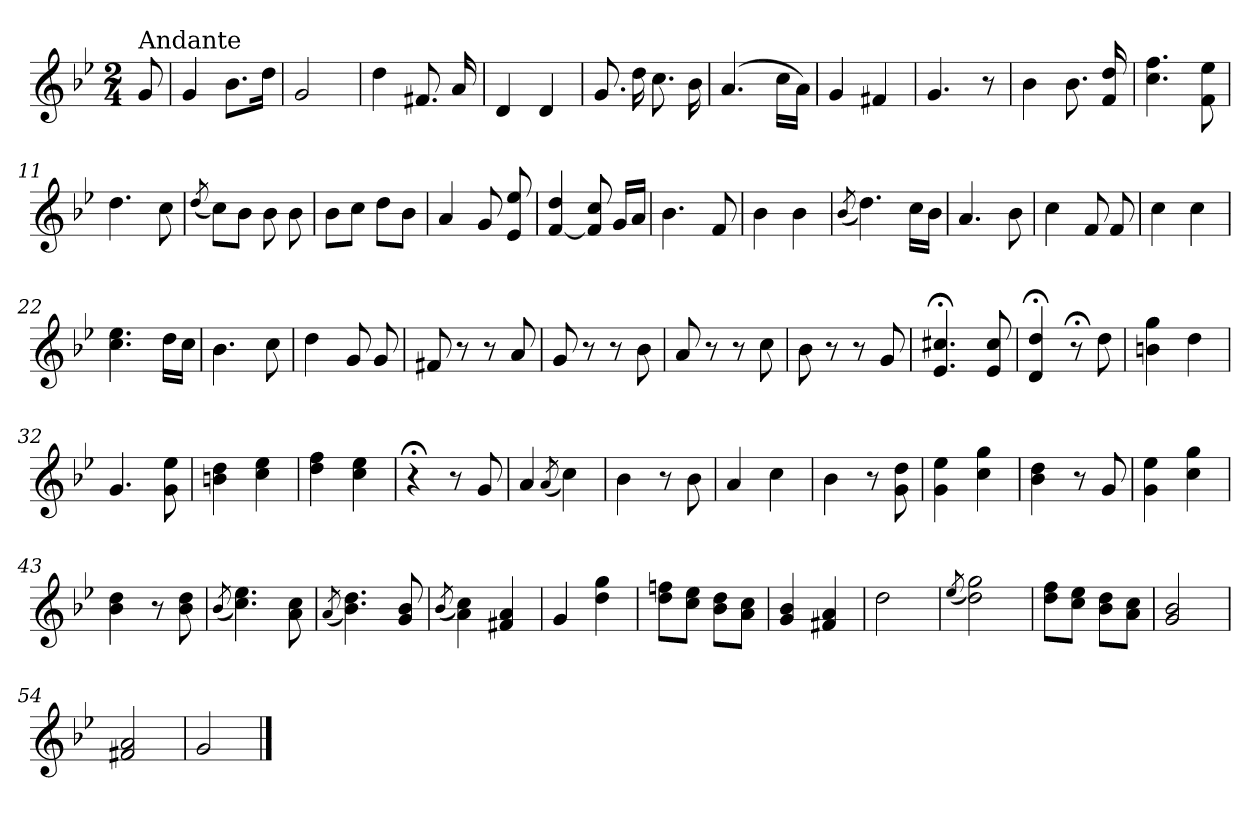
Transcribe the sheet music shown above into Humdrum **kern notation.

**kern
*part1
*staff1
*clefG2
*k[b-e-]
*g:
*M2/4
=
!LO:TX:a:t=Andante
8g/
=1
4g/
8.b-\L
16dd\Jk
=2
2g/
=3
4dd\
8.f#X/
16a/
=4
4d/
4d/
=5
8.g/
16dd\
8.cc\
16b-\
=6
(>4.a/
16cc\LL
16a\JJ)
=7
4g/
4f#X/
=8
4.g/
8r
!!LO:LB:g=z
=9
4b-\
8.b-\
16f/ 16dd/
=10
4.cc\ 4.ff\
8f\ 8ee-\
=11
4.dd\
8cc\
=12
(<8qdd/
8cc\L)
8b-\J
8b-\
8b-\
=13
8b-\L
8cc\J
8dd\L
8b-\J
=14
4a/
8g/
8e-/ 8ee-/
=15
[4f/ 4dd/
8f]/ 8cc/
16g/LL
16a/JJ
=16
4.b-\
8f/
=17
4b-\
4b-\
!!LO:LB:g=z
=18
(<8qb-/
4.dd\)
16cc\LL
16b-\JJ
=19
4.a/
8b-\
=20
4cc\
8f/
8f/
=21
4cc\
4cc\
=22
4.cc\ 4.ee-\
16dd\LL
16cc\JJ
=23
4.b-\
8cc\
=24
4dd\
8g/
8g/
=25
8f#X/
8r
8r
8a/
=26
8g/
8r
8r
8b-\
!!LO:LB:g=z
=27
8a/
8r
8r
8cc\
=28
8b-\
8r
8r
8g/
=29
4.e-;</ 4.cc#X;</
8e-/ 8cc#/
=30
4d;</ 4dd;</
8r;<
8dd\
=31
4bn\ 4gg\
4dd\
=32
4.g/
8g\ 8ee-\
=33
4bn\ 4dd\
4cc\ 4ee-\
=34
4dd\ 4ff\
4cc\ 4ee-\
=35
4r;<
8r
8g/
=36
4a/
(<8qa/
4cc\)
!!LO:LB:g=z
=37
4b-\
8r
8b-\
=38
4a/
4cc\
=39
4b-\
8r
8g\ 8dd\
=40
4g\ 4ee-\
4cc\ 4gg\
=41
4b-\ 4dd\
8r
8g/
=42
4g\ 4ee-\
4cc\ 4gg\
=43
4b-\ 4dd\
8r
8b-\ 8dd\
=44
(<8qb-/
4.cc\ 4.ee-\)
8a\ 8cc\
=45
(<8qa/
4.b-\ 4.dd\)
8g/ 8b-/
=46
(<8qb-/
4a\ 4cc\)
4f#X/ 4a/
!!LO:LB:g=z
=47
4g/
4dd\ 4gg\
=48
8dd\ 8ffn\L
8cc\ 8ee-\J
8b-\ 8dd\L
8a\ 8cc\J
=49
4g/ 4b-/
4f#X/ 4a/
=50
2dd\
=51
(<8qee-/
2dd\ 2gg\)
=52
8dd\ 8ff\L
8cc\ 8ee-\J
8b-\ 8dd\L
8a\ 8cc\J
=53
2g/ 2b-/
=54
2f#X/ 2a/
=55
2g/
==
*-
